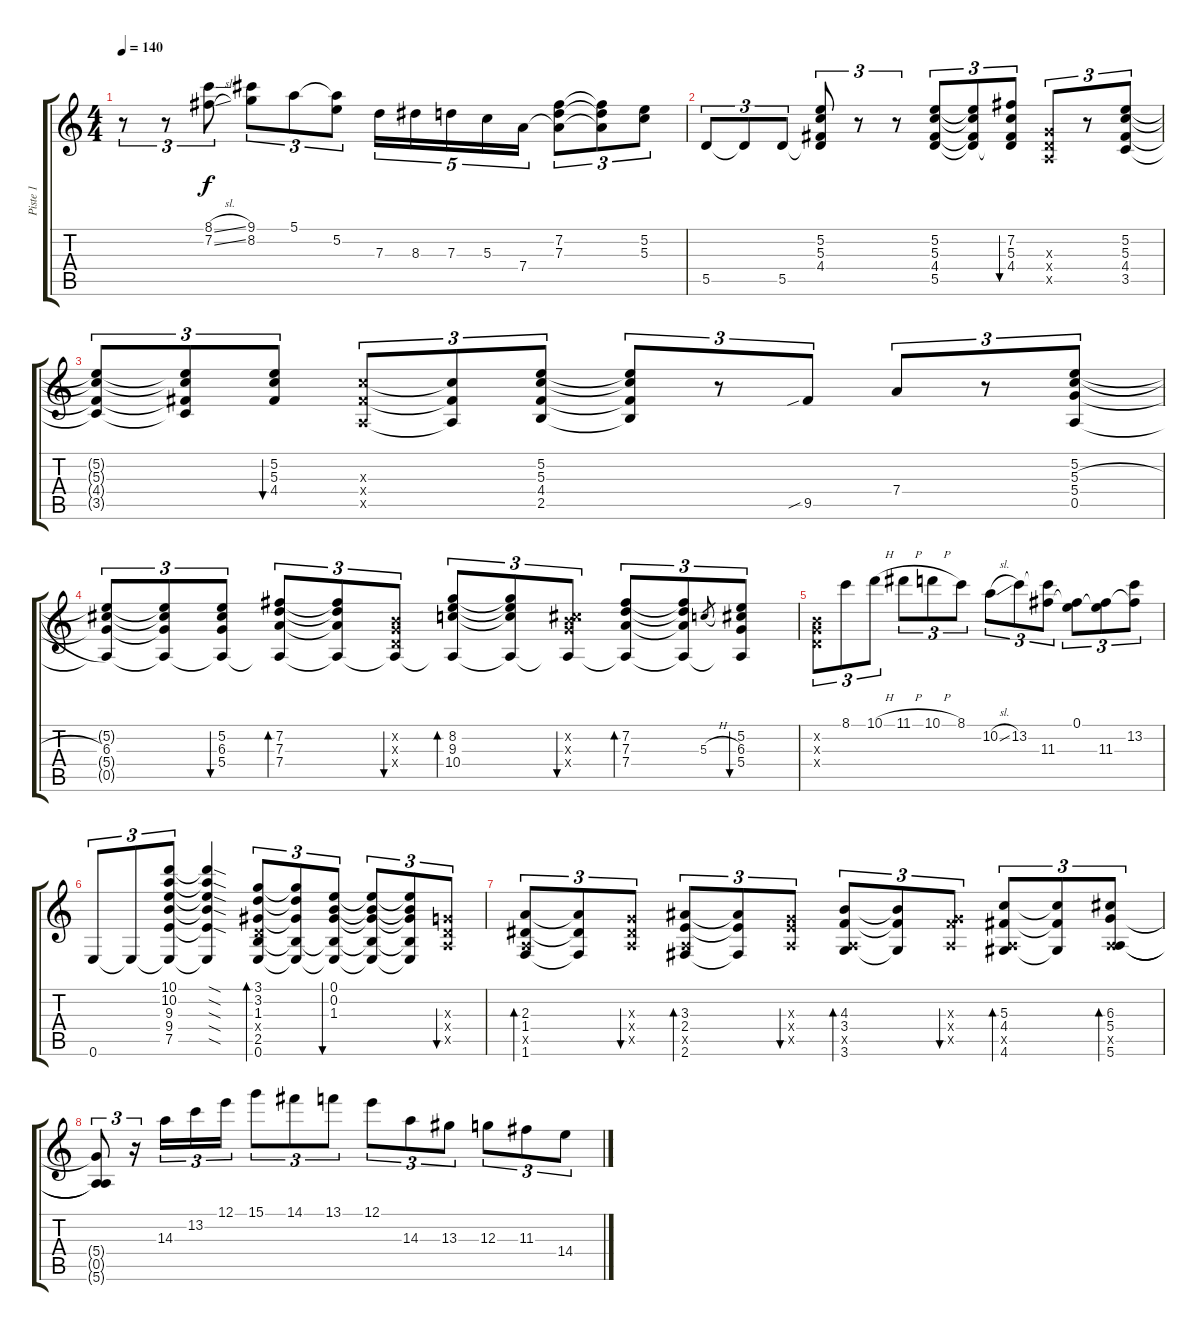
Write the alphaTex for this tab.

\track ("Piste 1" "Piste 1") {instrument acousticguitarnylon}
\staff {score tabs}
\tuning (E4 B3 G3 D3 A2 E2) {hide}
\ts (4 4)
\tempo 140
\clef g2
\ks c
r.8{tu (3 2) dy f} r.8{tu (3 2)} (8.1{sl} 7.2{sl}).8{tu (3 2)} (9.1 8.2).8{tu (3 2)} 5.1.8{tu (3 2)} (5.1{t} 5.2).8{tu (3 2)} 7.3.16{tu (5 4)} 8.3.16{tu (5 4)} 7.3.16{tu (5 4)} 5.3.16{tu (5 4)} 7.4.16{tu (5 4)} (7.2 7.3 7.4{t}).8{tu (3 2)} (7.2{t} 7.3{t} 7.4{t}).8{tu (3 2)} (5.2 5.3).8{tu (3 2)} |
5.5.8{tu (3 2)} 5.5{t}.8{tu (3 2)} 5.5.8{tu (3 2)} (5.2 5.3 4.4 5.5{t}).8{tu (3 2)} r.8{tu (3 2)} r.8{tu (3 2)} (5.2 5.3 4.4 5.5).8{tu (3 2)} (5.2{t} 5.3{t} 4.4{t} 5.5{t}).8{tu (3 2)} (7.2 5.3 4.4 5.5{t}).8{tu (3 2) bu 60} (0.3{x} 0.4{x} 0.5{x}).8{tu (3 2)} r.8{tu (3 2)} (5.2 5.3 4.4 3.5).8{tu (3 2)} |
(5.2{t} 5.3{t} 4.4{t} 3.5{t}).8{tu (3 2)} (5.2{t} 5.3{t} 4.4{t} 3.5{t}).8{tu (3 2)} (5.2 5.3 4.4).8{tu (3 2) bu 60} (5.3{x} 4.4{x} 0.5{x}).8{tu (3 2)} (5.3{t} 4.4{t} 0.5{t}).8{tu (3 2)} (5.2 5.3 4.4 2.5).8{tu (3 2)} (5.2{t} 5.3{t} 4.4{t} 2.5{t}).8{tu (3 2)} r.8{tu (3 2)} 9.5{sib}.8{tu (3 2)} 7.4.8{tu (3 2)} r.8{tu (3 2)} (5.2 5.3{h} 5.4 0.5).8{tu (3 2)} |
(5.2{t} 6.3 5.4{t} 0.5{t}).8{tu (3 2)} (5.2{t} 6.3{t} 5.4{t} 0.5{t}).8{tu (3 2)} (5.2 6.3 5.4 0.5{t}).8{tu (3 2) bu 30} (7.2 7.3 7.4 0.5{t}).8{tu (3 2) bd 60} (7.2{t} 7.3{t} 7.4{t} 0.5{t}).8{tu (3 2)} (0.2{x} 0.3{x} 0.4{x} 0.5{t}).8{tu (3 2) bu 60} (8.2 9.3 10.4 0.5{t}).8{tu (3 2) bd 60} (8.2{t} 9.3{t} 10.4{t} 0.5{t}).8{tu (3 2)} (0.2{x} 6.3{x} 5.4{x} 0.5{t}).8{tu (3 2) bu 30} (7.2 7.3 7.4 0.5{t}).8{tu (3 2) bd 30} (7.2{t} 7.3{t} 7.4{t} 0.5{t}).8{tu (3 2)} 5.3{h}.8{gr} (5.2 6.3 5.4 0.5{t}).8{tu (3 2) bu 30} |
(0.2{x} 0.3{x} 0.4{x}).8{tu (3 2)} 8.1.8{tu (3 2)} 10.1{h}.8{tu (3 2)} 11.1{h}.8{tu (3 2)} 10.1{h}.8{tu (3 2)} 8.1.8{tu (3 2)} 10.2{sl}.8{tu (3 2)} 13.2.8{tu (3 2)} (13.2{t} 11.3).8{tu (3 2)} (0.1 11.3{t}).8{tu (3 2)} (0.1{t} 11.3).8{tu (3 2)} (13.2 11.3{t}).8{tu (3 2)} |
0.6.8{tu (3 2)} 0.6{t}.8{tu (3 2)} (10.1 10.2 9.3 9.4 7.5 0.6{t}).8{tu (3 2)} (10.1{sod t} 10.2{sod t} 9.3{sod t} 9.4{sod t} 7.5{sod t} 0.6{t}).4 (3.1 3.2 1.3 0.4{x} 2.5 0.6).8{tu (3 2) bd 60} (3.1{t} 3.2{t} 1.3{t} 2.5{t} 0.6{t}).8{tu (3 2)} (0.1 0.2 1.3 2.5{t} 0.6{t}).8{tu (3 2) bu 60} (0.1{t} 0.2{t} 1.3{t} 2.5{t} 0.6{t}).8{tu (3 2)} (0.1{t} 0.2{t} 1.3{t} 2.5{t} 0.6{t}).8{tu (3 2)} (0.3{x} 0.4{x} 0.5{x}).8{tu (3 2) bu 60} |
(2.3 1.4 0.5{x} 1.6).8{tu (3 2) bd 60} (2.3{t} 1.4{t} 1.6{t}).8{tu (3 2)} (0.3{x} 1.4{x} 0.5{x}).8{tu (3 2) bu 60} (3.3 2.4 0.5{x} 2.6).8{tu (3 2) bd 60} (3.3{t} 2.4{t} 2.6{t}).8{tu (3 2)} (0.3{x} 2.4{x} 0.5{x}).8{tu (3 2) bu 60} (4.3 3.4 0.5{x} 3.6).8{tu (3 2) bd 60} (4.3{t} 3.4{t} 3.6{t}).8{tu (3 2)} (0.3{x} 3.4{x} 0.5{x}).8{tu (3 2) bu 60} (5.3 4.4 0.5{x} 4.6).8{tu (3 2) bd 60} (5.3{t} 4.4{t} 4.6{t}).8{tu (3 2)} (6.3 5.4 0.5{x} 5.6).8{tu (3 2) bd 60} |
(5.4{t} 0.5{t} 5.6{t}).8{tu (3 2)} r.16{tu (3 2)} 14.3.16{tu (3 2)} 13.2.16{tu (3 2)} 12.1.16{tu (3 2)} 15.1.8{tu (3 2)} 14.1.8{tu (3 2)} 13.1.8{tu (3 2)} 12.1.8{tu (3 2)} 14.3.8{tu (3 2)} 13.3.8{tu (3 2)} 12.3.8{tu (3 2)} 11.3.8{tu (3 2)} 14.4.8{tu (3 2)}
